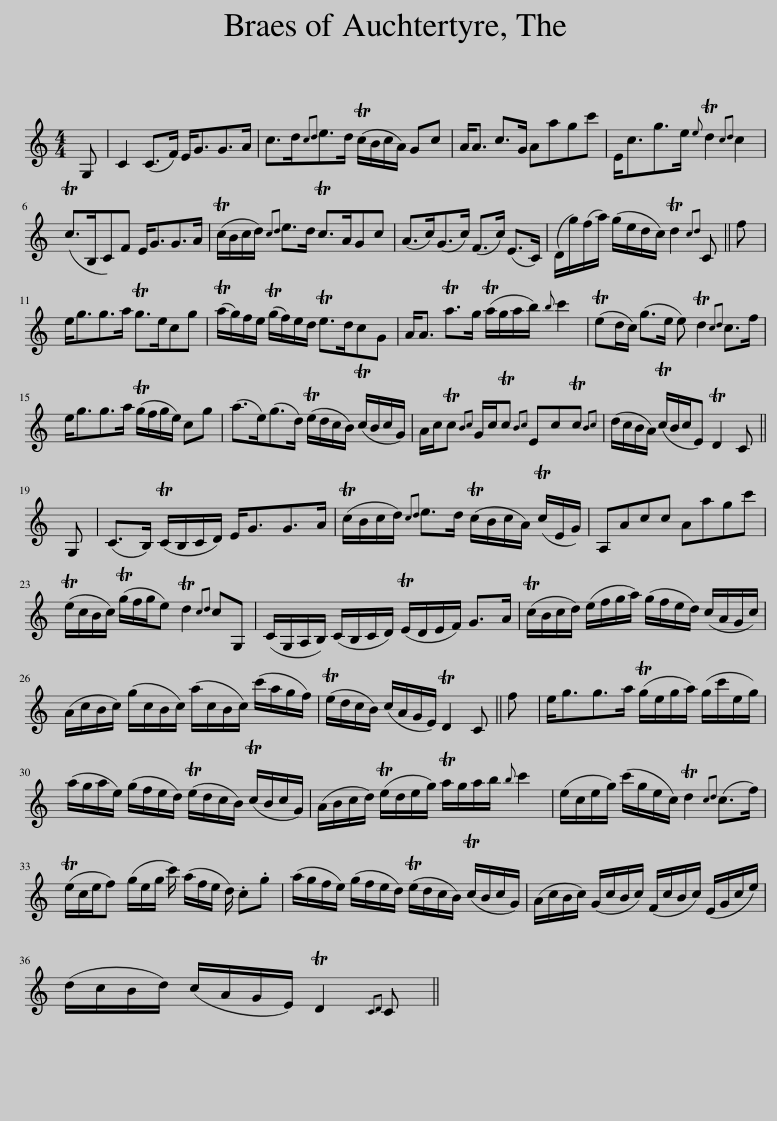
X:1
L:1/8
M:4/4
I:linebreak $
K:C
V:1 treble
V:1
 G, | C2 (C>F) E<GG>A | c>d{cd}e>d (Tc/B/c/A/) Gc | A<A c>G Aagc' | E<cg>e{e} Td2{cd} c2 |$ %5
 (Tc>B,C)F E<GG>A | (Tc/B/c/d/){cd} e>d Tc>AGc | (A>c)(G>c) (F>c) (E>C) | (D/g/)(f/a/) (g/e/d/c/) Td2{cd} C || f |$ %10
 e<gg>a Tg>ecg | (Ta/g/)f/e/ (Tg/f/)e/d/ Te>dcG | A<A Ta>g (Ta/g/a/b/){b} c'2 | (Ted/c/) (g>e e) Td2{cd} c>f |$ e<gg>a (Tg/f/g/e/) cg | %15
 (a>e)(g>d) (Te/d/c/B/) (Tc/B/c/G/) | A/c/Tc{Bc} G/c/Tc{Bc} EcTc{Bc} | (d/c/B/A/) (Tc/B/c/E) TD2 C ||$ G, | (C>B,) (TC/B,/C/D/) E<GG>A | %20
 (Tc/B/c/d/){cd} e>d (Tc/B/c/A/) (Tc/E/G/) | A,Acc Aagc' |$ (Te/c/B/c/) (Tg/f/g/e) Td2{cd} cG, | (C/G,/A,/B,/) (C/B,/C/D/) (TE/D/E/F/) G>A | (Tc/B/c/d/) (e/f/g/a/) (g/f/e/d/) (c/A/G/c/) |$ %25
 (A/c/B/c/) (g/c/B/c/) (a/c/B/c/) (c'/a/g/f/) | (Te/d/c/B/) (c/A/G/E/) TD2 C || f | e<gg>a (Tg/e/g/a/) (g/c'/e/g/) |$ (a/g/a/e/) (g/f/e/d/) (Te/d/c/B/) (Tc/B/c/G/) | %30
 (A/B/c/d/) (Te/d/e/g/) Ta/g/a/b/{b} c'2 | (e/c/e/g/) (c'/g/e/c/) Td2{cd} (c>f) |$ (Te/c/e/f) (g/e/g/ c'/) (a/f/e/ d/) .c.g | (a/g/f/e/) (g/f/e/d/) (Te/d/c/B/) (Tc/B/c/G/) | (A/c/B/c/) (G/c/B/c/) (F/c/B/c/) (E/G/c/e/) |$ %35
 (d/c/B/d/) (c/A/G/E/) TD2{CD} C || %36
